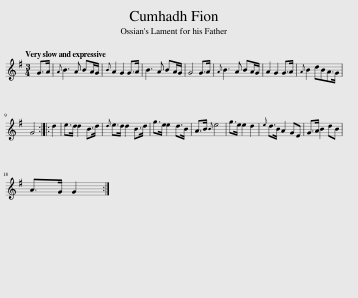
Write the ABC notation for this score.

X:1
L:1/8
Q:1/4=120
M:3/4
I:linebreak $
K:G
V:1 treble
V:1
 G>A |{A} B3 A BA/G/ |{B} A2 G2 G>A | B3 A BA/G/ | G4 G>A | %5
{A} B3 A BA/G/ | A2 G2 G>A |{A} B2 dBA>G |$ G4 :: d2 | %10
 e>d d2 B>d |{d} e>d d2 B>d | g>e e2 d>B | A>B{B} e4 | g>e e2 d2 | %15
{e} d>B A2 GE | G>A B2 dB |$ A>G G2 :| %18
